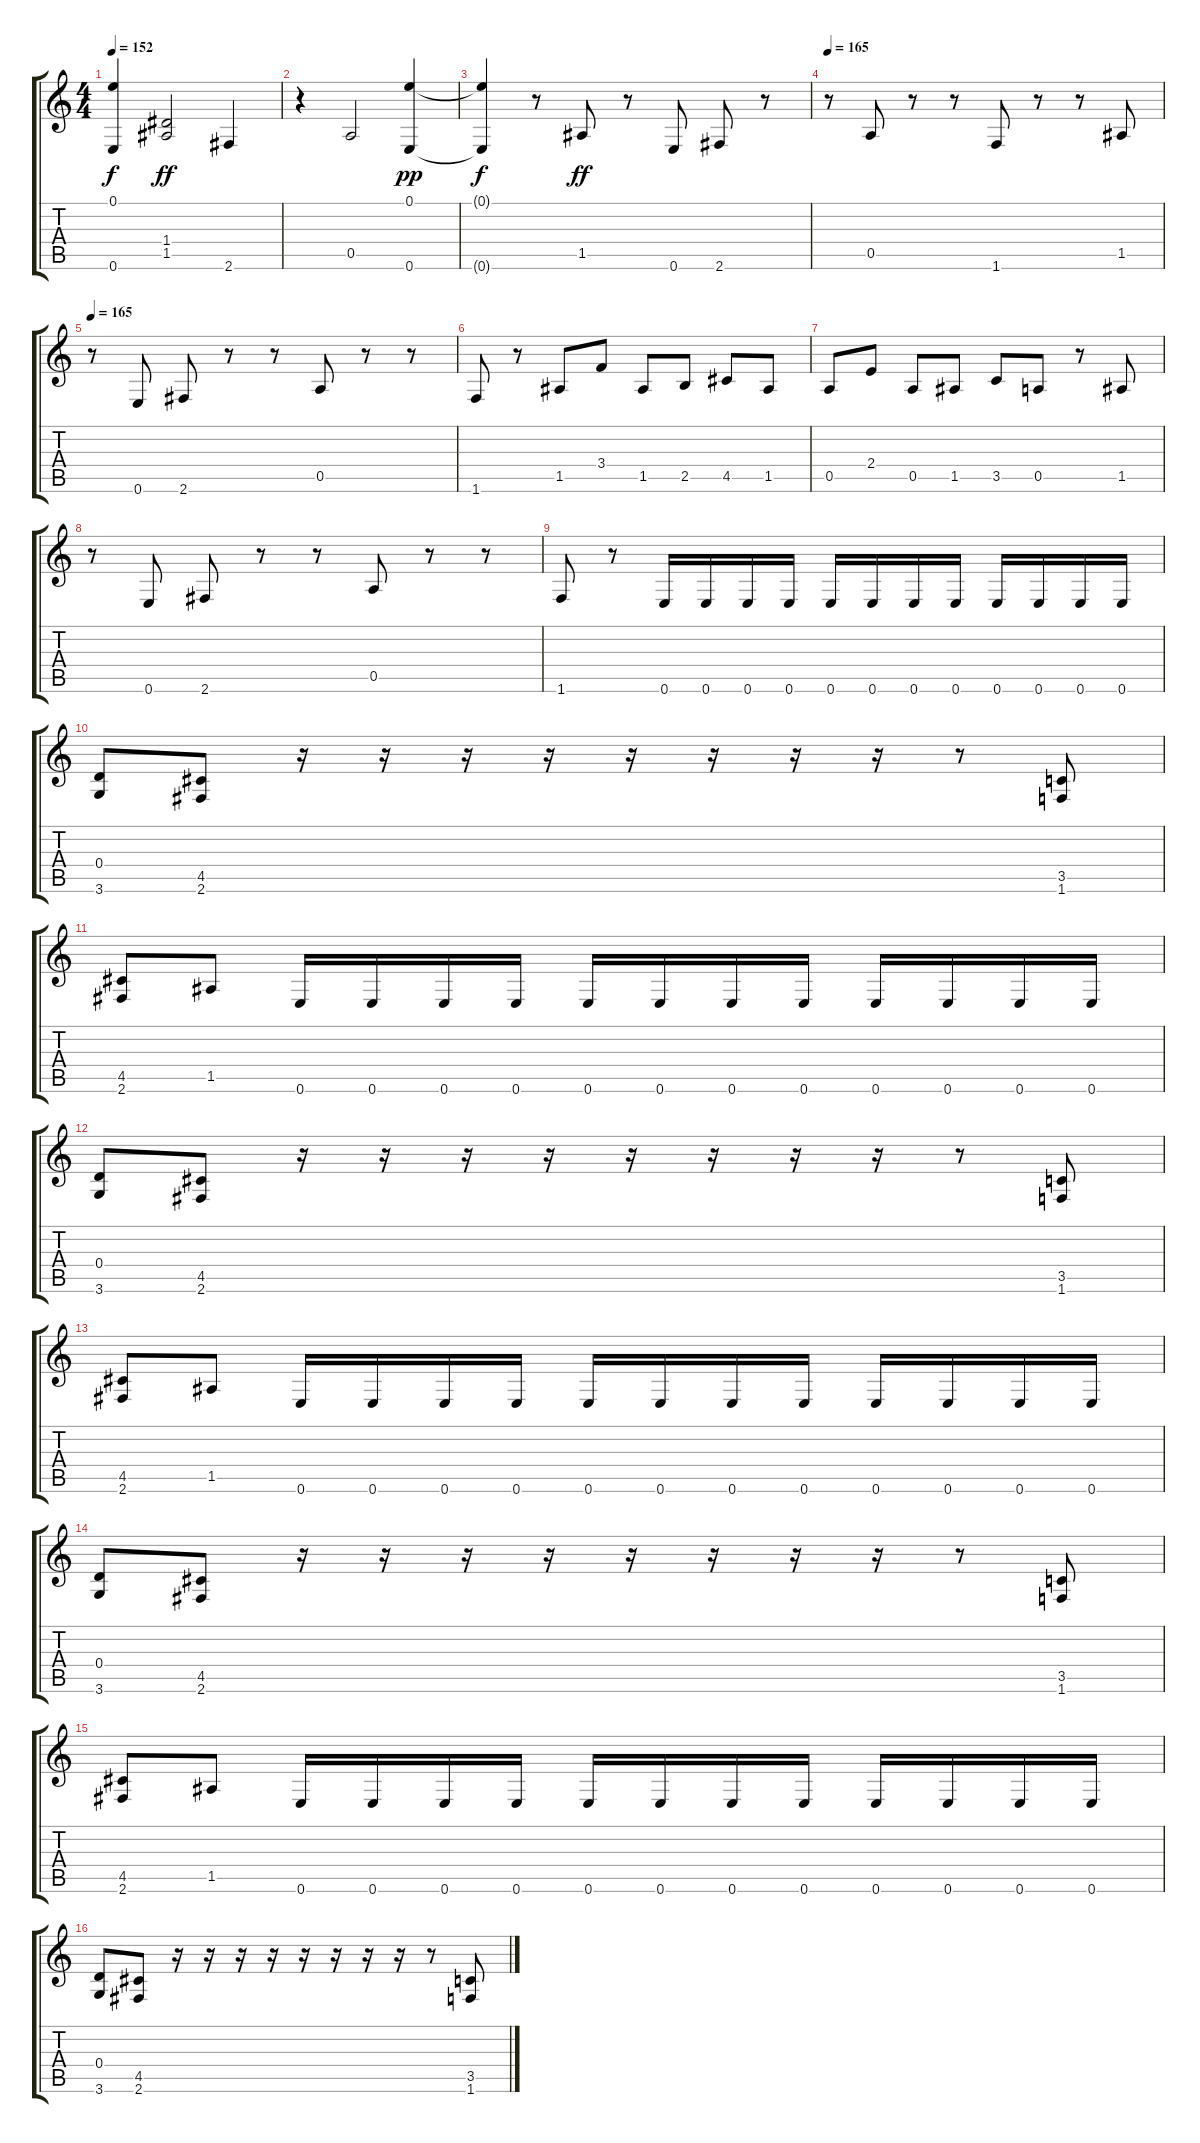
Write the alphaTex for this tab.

\track "" {instrument distortionguitar}
\staff {score tabs}
\tuning (E4 B3 G3 D3 A2 E2) {hide}
\ts (4 4)
\tempo 152
\clef g2
\ks c
(0.1{t} 0.6{t}).4{dy f} (1.4 1.5).2{dy ff} 2.6.4 |
r.4 0.5.2 (0.1 0.6).4{dy pp} |
(0.1{t} 0.6{t}).4{dy f} r.8 1.5.8{dy ff} r.8 0.6.8 2.6.8 r.8 |
\tempo 165
r.8 0.5.8 r.8 r.8 1.6.8 r.8 r.8 1.5.8 |
\tempo 165
r.8 0.6.8 2.6.8 r.8 r.8 0.5.8 r.8 r.8 |
1.6.8 r.8 1.5.8 3.4.8 1.5.8 2.5.8 4.5.8 1.5.8 |
0.5.8 2.4.8 0.5.8 1.5.8 3.5.8 0.5.8 r.8 1.5.8 |
r.8 0.6.8 2.6.8 r.8 r.8 0.5.8 r.8 r.8 |
1.6.8 r.8 0.6.16 0.6.16 0.6.16 0.6.16 0.6.16 0.6.16 0.6.16 0.6.16 0.6.16 0.6.16 0.6.16 0.6.16 |
(0.4 3.6).8 (4.5 2.6).8 r.16 r.16 r.16 r.16 r.16 r.16 r.16 r.16 r.8 (3.5 1.6).8 |
(4.5 2.6).8 1.5.8 0.6.16 0.6.16 0.6.16 0.6.16 0.6.16 0.6.16 0.6.16 0.6.16 0.6.16 0.6.16 0.6.16 0.6.16 |
(0.4 3.6).8 (4.5 2.6).8 r.16 r.16 r.16 r.16 r.16 r.16 r.16 r.16 r.8 (3.5 1.6).8 |
(4.5 2.6).8 1.5.8 0.6.16 0.6.16 0.6.16 0.6.16 0.6.16 0.6.16 0.6.16 0.6.16 0.6.16 0.6.16 0.6.16 0.6.16 |
(0.4 3.6).8 (4.5 2.6).8 r.16 r.16 r.16 r.16 r.16 r.16 r.16 r.16 r.8 (3.5 1.6).8 |
(4.5 2.6).8 1.5.8 0.6.16 0.6.16 0.6.16 0.6.16 0.6.16 0.6.16 0.6.16 0.6.16 0.6.16 0.6.16 0.6.16 0.6.16 |
(0.4 3.6).8 (4.5 2.6).8 r.16 r.16 r.16 r.16 r.16 r.16 r.16 r.16 r.8 (3.5 1.6).8
